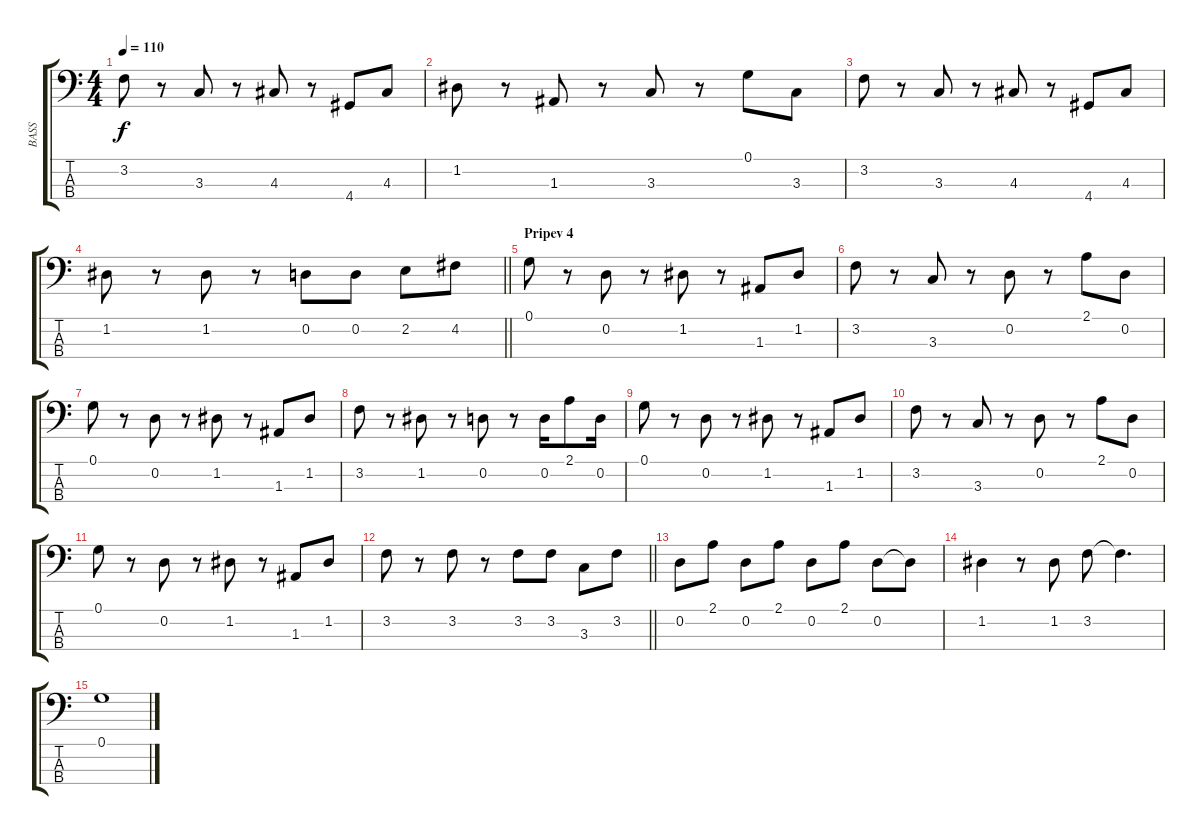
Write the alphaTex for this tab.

\track ("BASS" "BASS") {instrument electricbasspick}
\staff {score tabs}
\tuning (G2 D2 A1 E1) {hide}
\ts (4 4)
\tempo 110
\clef f4
\ks c
3.2.8{dy f} r.8 3.3.8 r.8 4.3.8 r.8 4.4.8 4.3.8 |
1.2.8 r.8 1.3.8 r.8 3.3.8 r.8 0.1.8 3.3.8 |
3.2.8 r.8 3.3.8 r.8 4.3.8 r.8 4.4.8 4.3.8 |
\barLineRight lightlight
1.2.8 r.8 1.2.8 r.8 0.2.8 0.2.8 2.2.8 4.2.8 |
\section ("" "Pripev 4")
0.1.8 r.8 0.2.8 r.8 1.2.8 r.8 1.3.8 1.2.8 |
3.2.8 r.8 3.3.8 r.8 0.2.8 r.8 2.1.8 0.2.8 |
0.1.8 r.8 0.2.8 r.8 1.2.8 r.8 1.3.8 1.2.8 |
3.2.8 r.8 1.2.8 r.8 0.2.8 r.8 0.2.16 2.1.8 0.2.16 |
0.1.8 r.8 0.2.8 r.8 1.2.8 r.8 1.3.8 1.2.8 |
3.2.8 r.8 3.3.8 r.8 0.2.8 r.8 2.1.8 0.2.8 |
0.1.8 r.8 0.2.8 r.8 1.2.8 r.8 1.3.8 1.2.8 |
\barLineRight lightlight
3.2.8 r.8 3.2.8 r.8 3.2.8 3.2.8 3.3.8 3.2.8 |
0.2.8 2.1.8 0.2.8 2.1.8 0.2.8 2.1.8 0.2.8 0.2{t}.8 |
1.2.4 r.8 1.2.8 3.2.8 3.2{t}.4{d} |
0.1.1
